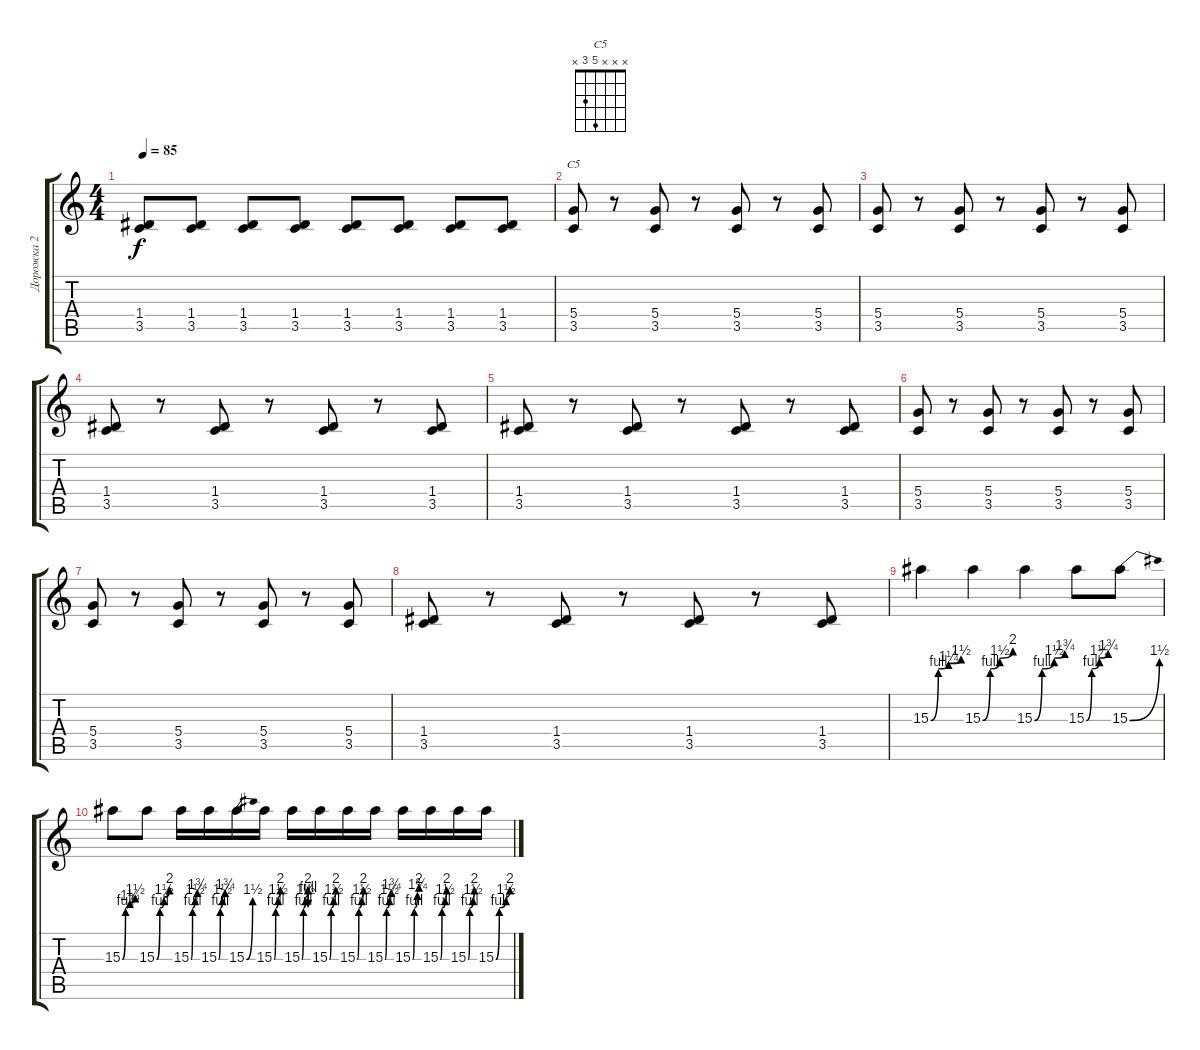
\track ("Дорожка 2" "Дорожка 2") {instrument distortionguitar}
\staff {score tabs}
\tuning (E4 B3 G3 D3 A2 E2) {hide}
\chord ("C5" x x x 5 3 x)
\ts (4 4)
\tempo 85
\clef g2
\ks c
(1.4 3.5).8{dy f} (1.4 3.5).8 (1.4 3.5).8 (1.4 3.5).8 (1.4 3.5).8 (1.4 3.5).8 (1.4 3.5).8 (1.4 3.5).8 |
(5.4 3.5).8{ch "C5"} r.8 (5.4 3.5).8 r.8 (5.4 3.5).8 r.8 (5.4 3.5).8 |
(5.4 3.5).8 r.8 (5.4 3.5).8 r.8 (5.4 3.5).8 r.8 (5.4 3.5).8 |
(1.4 3.5).8 r.8 (1.4 3.5).8 r.8 (1.4 3.5).8 r.8 (1.4 3.5).8 |
(1.4 3.5).8 r.8 (1.4 3.5).8 r.8 (1.4 3.5).8 r.8 (1.4 3.5).8 |
(5.4 3.5).8 r.8 (5.4 3.5).8 r.8 (5.4 3.5).8 r.8 (5.4 3.5).8 |
(5.4 3.5).8 r.8 (5.4 3.5).8 r.8 (5.4 3.5).8 r.8 (5.4 3.5).8 |
(1.4 3.5).8 r.8 (1.4 3.5).8 r.8 (1.4 3.5).8 r.8 (1.4 3.5).8 |
15.3{be (custom 0 0 15 4 35 5 60 6)}.4 15.3{be (custom 0 0 15 4 34 6 60 8)}.4 15.3{be (custom 0 0 15 4 39 6 60 7)}.4 15.3{be (custom 0 0 15 4 36 6 60 7)}.8 15.3{be (bend 0 0 60 6)}.8 |
15.3{be (custom 0 0 15 4 35 5 60 6)}.8 15.3{be (custom 0 0 15 4 34 6 60 8)}.8 15.3{be (custom 0 0 15 4 39 6 60 7)}.16 15.3{be (custom 0 0 15 4 36 6 60 7)}.16 15.3{be (bend 0 0 60 6)}.16 15.3{be (custom 0 0 15 4 38 6 60 8)}.16 15.3{be (custom 0 0 15 4 35 6 58 8 60 4)}.16 15.3{be (custom 0 0 15 4 40 6 60 8)}.16 15.3{be (custom 0 0 15 4 43 6 60 8)}.16 15.3{be (custom 0 0 15 4 43 6 60 7)}.16 15.3{be (custom 0 0 15 4 45 7 60 8)}.16 15.3{be (custom 0 0 15 4 45 6 60 8)}.16 15.3{be (custom 0 0 15 4 47 6 60 8)}.16 15.3{be (custom 0 0 15 4 43 6 60 8)}.16
